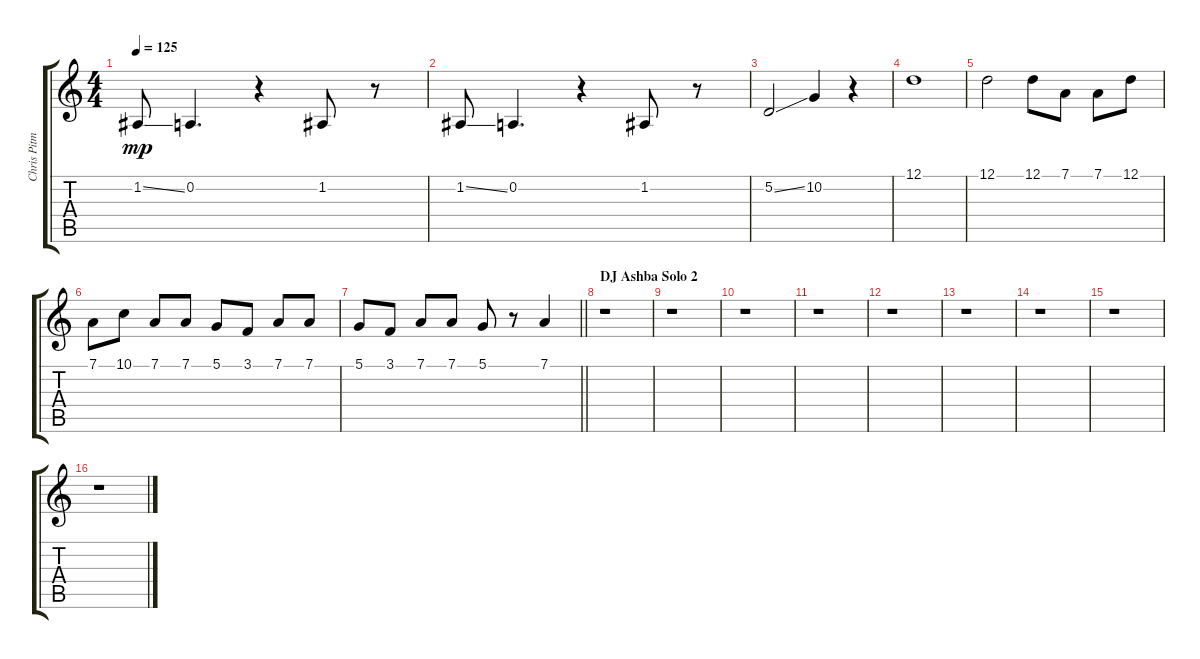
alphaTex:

\track ("Chris Pitman (VOICE)" "Chris Pitm") {instrument lead3calliope}
\staff {score tabs}
\tuning (D4 A3 F3 C3 G2 D2) {hide}
\ts (4 4)
\tempo 125
\clef g2
\ks c
1.2{ss}.8{dy mp} 0.2.4{d} r.4 1.2.8 r.8 |
1.2{ss}.8 0.2.4{d} r.4 1.2.8 r.8 |
5.2{ss}.2 10.2.4 r.4 |
12.1.1 |
12.1.2 12.1.8 7.1.8 7.1.8 12.1.8 |
7.1.8 10.1.8 7.1.8 7.1.8 5.1.8 3.1.8 7.1.8 7.1.8 |
\barLineRight lightlight
5.1.8 3.1.8 7.1.8 7.1.8 5.1.8 r.8 7.1.4 |
\section ("" "DJ Ashba Solo 2")
r.1 |
r.1 |
r.1 |
r.1 |
r.1 |
r.1 |
r.1 |
r.1 |
r.1
